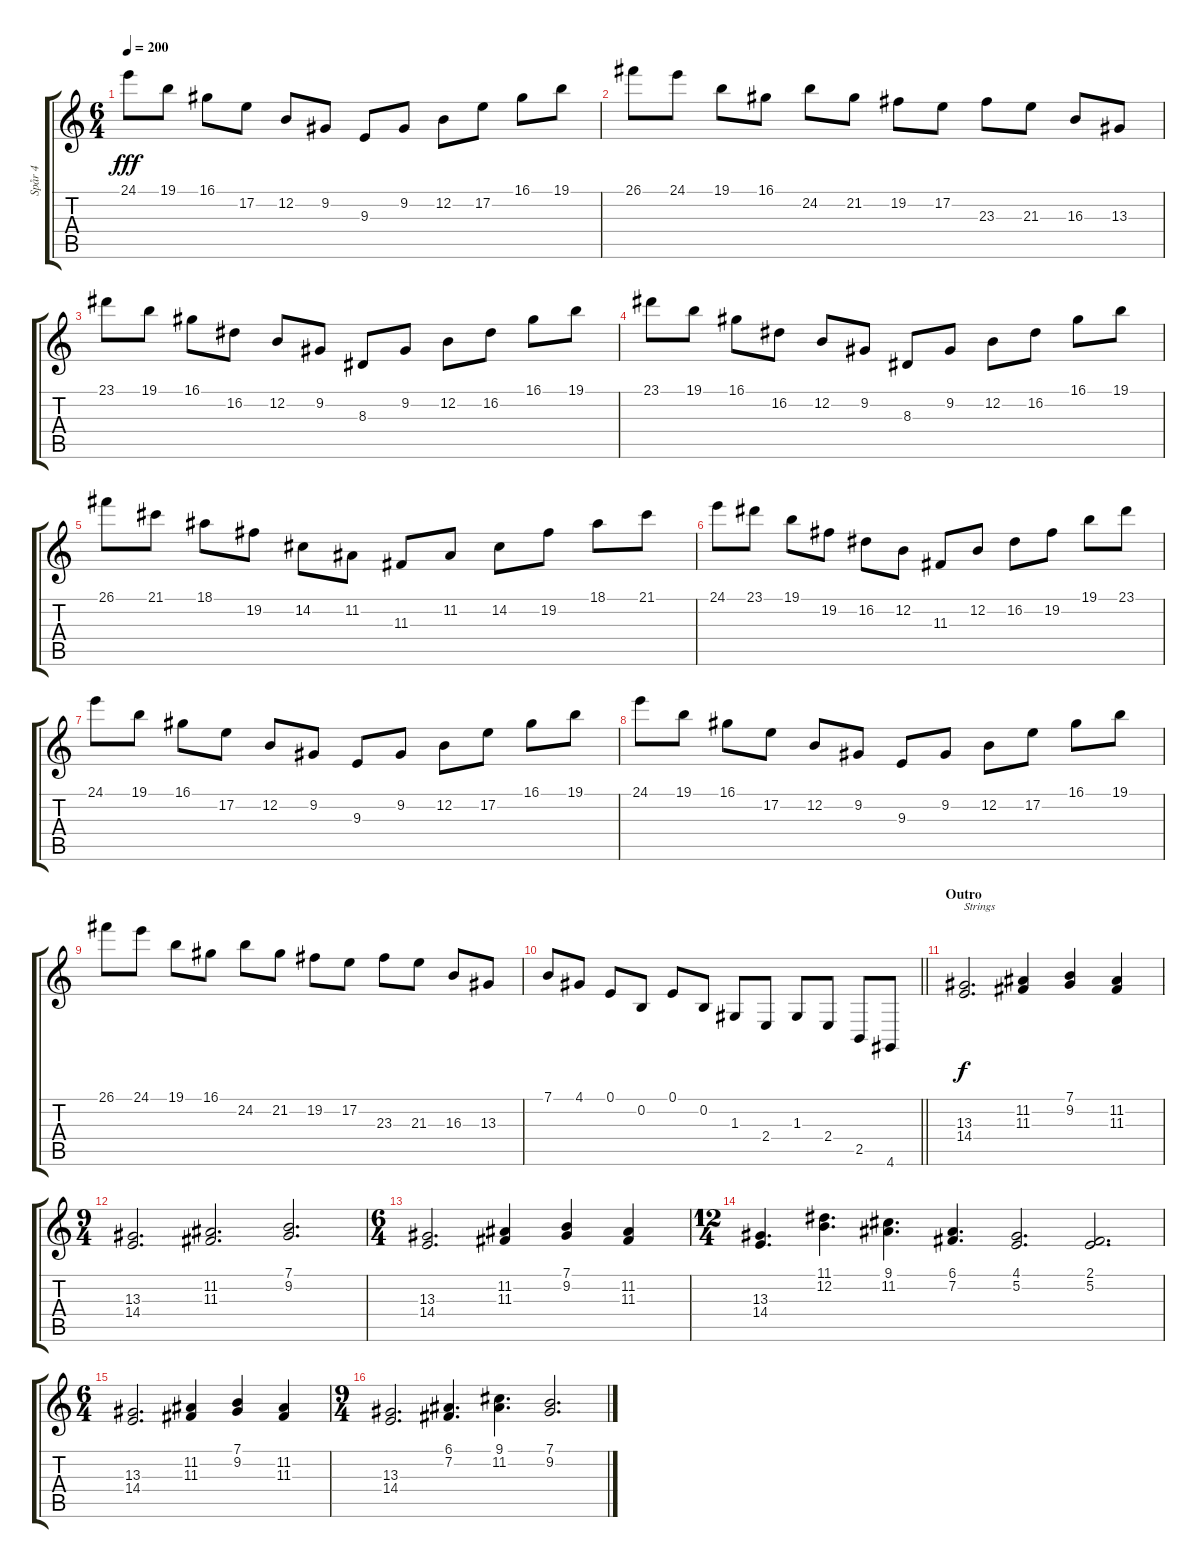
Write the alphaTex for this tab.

\track ("Spår 4" "Spår 4") {instrument stringensemble1}
\staff {score tabs}
\tuning (E4 B3 G3 D3 A2 E2) {hide}
\ts (6 4)
\tempo 200
\clef g2
\ks c
24.1.8{dy fff} 19.1.8 16.1.8 17.2.8 12.2.8 9.2.8 9.3.8 9.2.8 12.2.8 17.2.8 16.1.8 19.1.8 |
26.1.8 24.1.8 19.1.8 16.1.8 24.2.8 21.2.8 19.2.8 17.2.8 23.3.8 21.3.8 16.3.8 13.3.8 |
23.1.8 19.1.8 16.1.8 16.2.8 12.2.8 9.2.8 8.3.8 9.2.8 12.2.8 16.2.8 16.1.8 19.1.8 |
23.1.8 19.1.8 16.1.8 16.2.8 12.2.8 9.2.8 8.3.8 9.2.8 12.2.8 16.2.8 16.1.8 19.1.8 |
26.1.8 21.1.8 18.1.8 19.2.8 14.2.8 11.2.8 11.3.8 11.2.8 14.2.8 19.2.8 18.1.8 21.1.8 |
24.1.8 23.1.8 19.1.8 19.2.8 16.2.8 12.2.8 11.3.8 12.2.8 16.2.8 19.2.8 19.1.8 23.1.8 |
24.1.8 19.1.8 16.1.8 17.2.8 12.2.8 9.2.8 9.3.8 9.2.8 12.2.8 17.2.8 16.1.8 19.1.8 |
24.1.8 19.1.8 16.1.8 17.2.8 12.2.8 9.2.8 9.3.8 9.2.8 12.2.8 17.2.8 16.1.8 19.1.8 |
26.1.8 24.1.8 19.1.8 16.1.8 24.2.8 21.2.8 19.2.8 17.2.8 23.3.8 21.3.8 16.3.8 13.3.8 |
\barLineRight lightlight
7.1.8 4.1.8 0.1.8 0.2.8 0.1.8 0.2.8 1.3.8 2.4.8 1.3.8 2.4.8 2.5.8 4.6.8 |
\section ("" "Outro")
(13.3 14.4).2{d txt "Strings" dy f volume 16 balance 16 instrument stringensemble1} (11.2 11.3).4 (7.1 9.2).4 (11.2 11.3).4 |
\ts (9 4)
(13.3 14.4).2{d} (11.2 11.3).2{d} (7.1 9.2).2{d} |
\ts (6 4)
(13.3 14.4).2{d} (11.2 11.3).4 (7.1 9.2).4 (11.2 11.3).4 |
\ts (12 4)
(13.3 14.4).4{d} (11.1 12.2).4{d} (9.1 11.2).4{d} (6.1 7.2).4{d} (4.1 5.2).2{d} (2.1 5.2).2{d} |
\ts (6 4)
(13.3 14.4).2{d} (11.2 11.3).4 (7.1 9.2).4 (11.2 11.3).4 |
\ts (9 4)
(13.3 14.4).2{d} (6.1 7.2).4{d} (9.1 11.2).4{d} (7.1 9.2).2{d}
